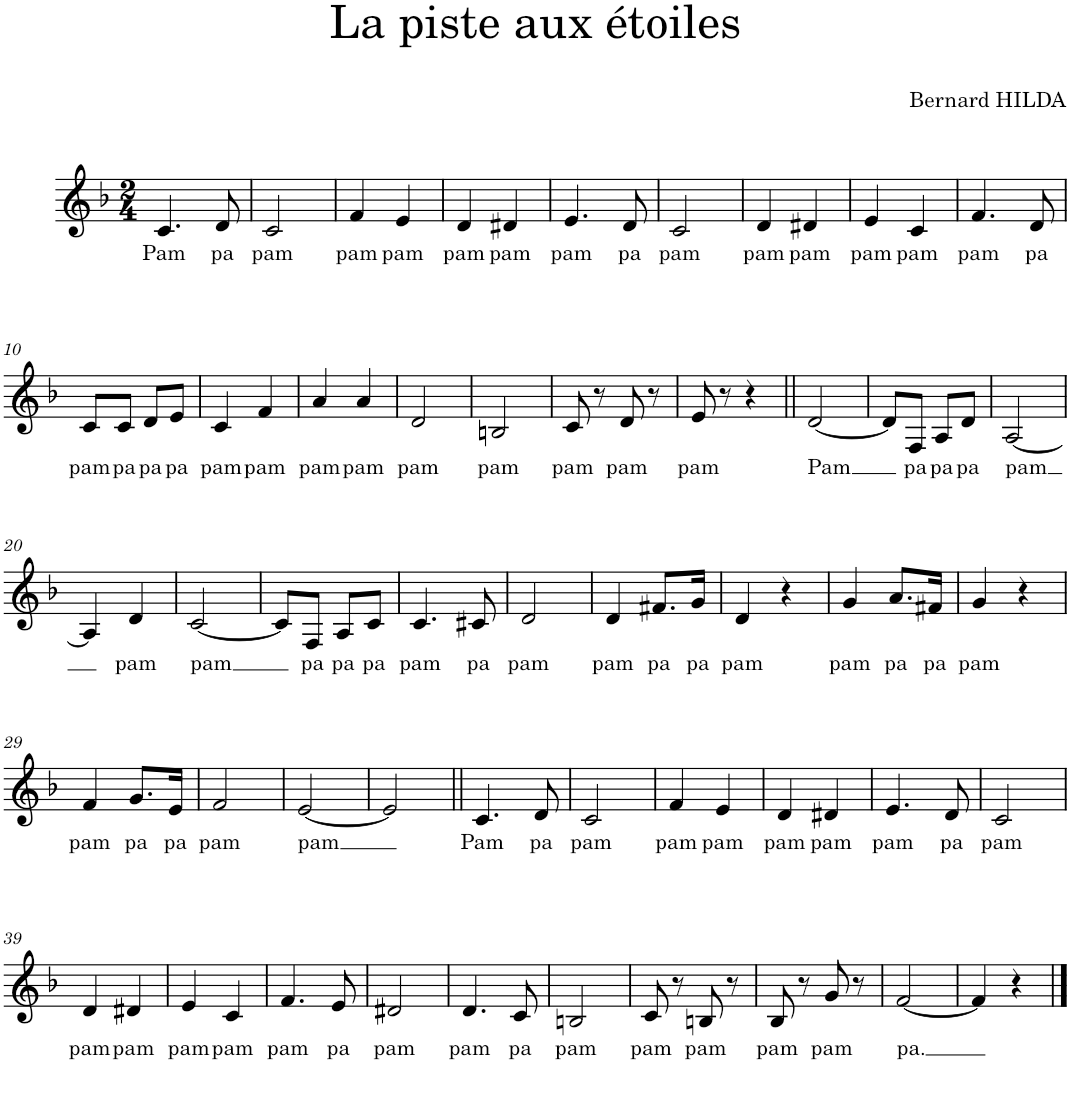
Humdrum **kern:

**kern	**text
*part1	*part1
*staff1	*staff1
*I"Alti	*
*I'Alti	*
*clefG2	*
*k[b-]	*
*F:	*
*M2/4	*
=1	=1
!	!LO:LY:b
4.c/	Pam
!	!LO:LY:b
8d/	pa
=2	=2
!	!LO:LY:b
2c/	pam
=3	=3
!	!LO:LY:b
4f/	pam
!	!LO:LY:b
4e/	pam
=4	=4
!	!LO:LY:b
4d/	pam
!	!LO:LY:b
4d#X/	pam
=5	=5
!	!LO:LY:b
4.e/	pam
!	!LO:LY:b
8d/	pa
=6	=6
!	!LO:LY:b
2c/	pam
=7	=7
!	!LO:LY:b
4d/	pam
!	!LO:LY:b
4d#X/	pam
=8	=8
!	!LO:LY:b
4e/	pam
!	!LO:LY:b
4c/	pam
=9	=9
!	!LO:LY:b
4.f/	pam
!	!LO:LY:b
8d/	pa
!!LO:LB:g=z
=10	=10
!	!LO:LY:b
8c/L	pam
!	!LO:LY:b
8c/J	pa
!	!LO:LY:b
8d/L	pa
!	!LO:LY:b
8e/J	pa
=11	=11
!	!LO:LY:b
4c/	pam
!	!LO:LY:b
4f/	pam
=12	=12
!	!LO:LY:b
4a/	pam
!	!LO:LY:b
4a/	pam
=13	=13
!	!LO:LY:b
2d/	pam
=14	=14
!	!LO:LY:b
2Bn/	pam
=15	=15
!	!LO:LY:b
8c/	pam
8r	.
!	!LO:LY:b
8d/	pam
8r	.
=16	=16
!	!LO:LY:b
8e/	pam
8r	.
4r	.
=17||	=17||
!	!LO:LY:b
[2d/	Pam
=18	=18
8d/L]	.
!	!LO:LY:b
8F/J	pa
!	!LO:LY:b
8A/L	pa
!	!LO:LY:b
8d/J	pa
=19	=19
!	!LO:LY:b
[2A/	pam
!!LO:LB:g=z
=20	=20
4A/]	.
!	!LO:LY:b
4d/	pam
=21	=21
!	!LO:LY:b
[2c/	pam
=22	=22
8c/L]	.
!	!LO:LY:b
8F/J	pa
!	!LO:LY:b
8A/L	pa
!	!LO:LY:b
8c/J	pa
=23	=23
!	!LO:LY:b
4.c/	pam
!	!LO:LY:b
8c#X/	pa
=24	=24
!	!LO:LY:b
2d/	pam
=25	=25
!	!LO:LY:b
4d/	pam
!	!LO:LY:b
8.f#X/L	pa
!	!LO:LY:b
16g/Jk	pa
=26	=26
!	!LO:LY:b
4d/	pam
4r	.
=27	=27
!	!LO:LY:b
4g/	pam
!	!LO:LY:b
8.a/L	pa
!	!LO:LY:b
16f#X/Jk	pa
=28	=28
!	!LO:LY:b
4g/	pam
4r	.
!!LO:LB:g=z
=29	=29
!	!LO:LY:b
4f/	pam
!	!LO:LY:b
8.g/L	pa
!	!LO:LY:b
16e/Jk	pa
=30	=30
!	!LO:LY:b
2f/	pam
=31	=31
!	!LO:LY:b
[2e/	pam
=32	=32
2e/]	.
=33||	=33||
!	!LO:LY:b
4.c/	Pam
!	!LO:LY:b
8d/	pa
=34	=34
!	!LO:LY:b
2c/	pam
=35	=35
!	!LO:LY:b
4f/	pam
!	!LO:LY:b
4e/	pam
=36	=36
!	!LO:LY:b
4d/	pam
!	!LO:LY:b
4d#X/	pam
=37	=37
!	!LO:LY:b
4.e/	pam
!	!LO:LY:b
8d/	pa
=38	=38
!	!LO:LY:b
2c/	pam
!!LO:LB:g=z
=39	=39
!	!LO:LY:b
4d/	pam
!	!LO:LY:b
4d#X/	pam
=40	=40
!	!LO:LY:b
4e/	pam
!	!LO:LY:b
4c/	pam
=41	=41
!	!LO:LY:b
4.f/	pam
!	!LO:LY:b
8e/	pa
=42	=42
!	!LO:LY:b
2d#X/	pam
=43	=43
!	!LO:LY:b
4.d/	pam
!	!LO:LY:b
8c/	pa
=44	=44
!	!LO:LY:b
2Bn/	pam
=45	=45
!	!LO:LY:b
8c/	pam
8r	.
!	!LO:LY:b
8Bn/	pam
8r	.
=46	=46
!	!LO:LY:b
8B-/	pam
8r	.
!	!LO:LY:b
8g/	pam
8r	.
=47	=47
!	!LO:LY:b
[2f/	pa.
=48	=48
4f/]	.
4r	.
==	==
*-	*-
